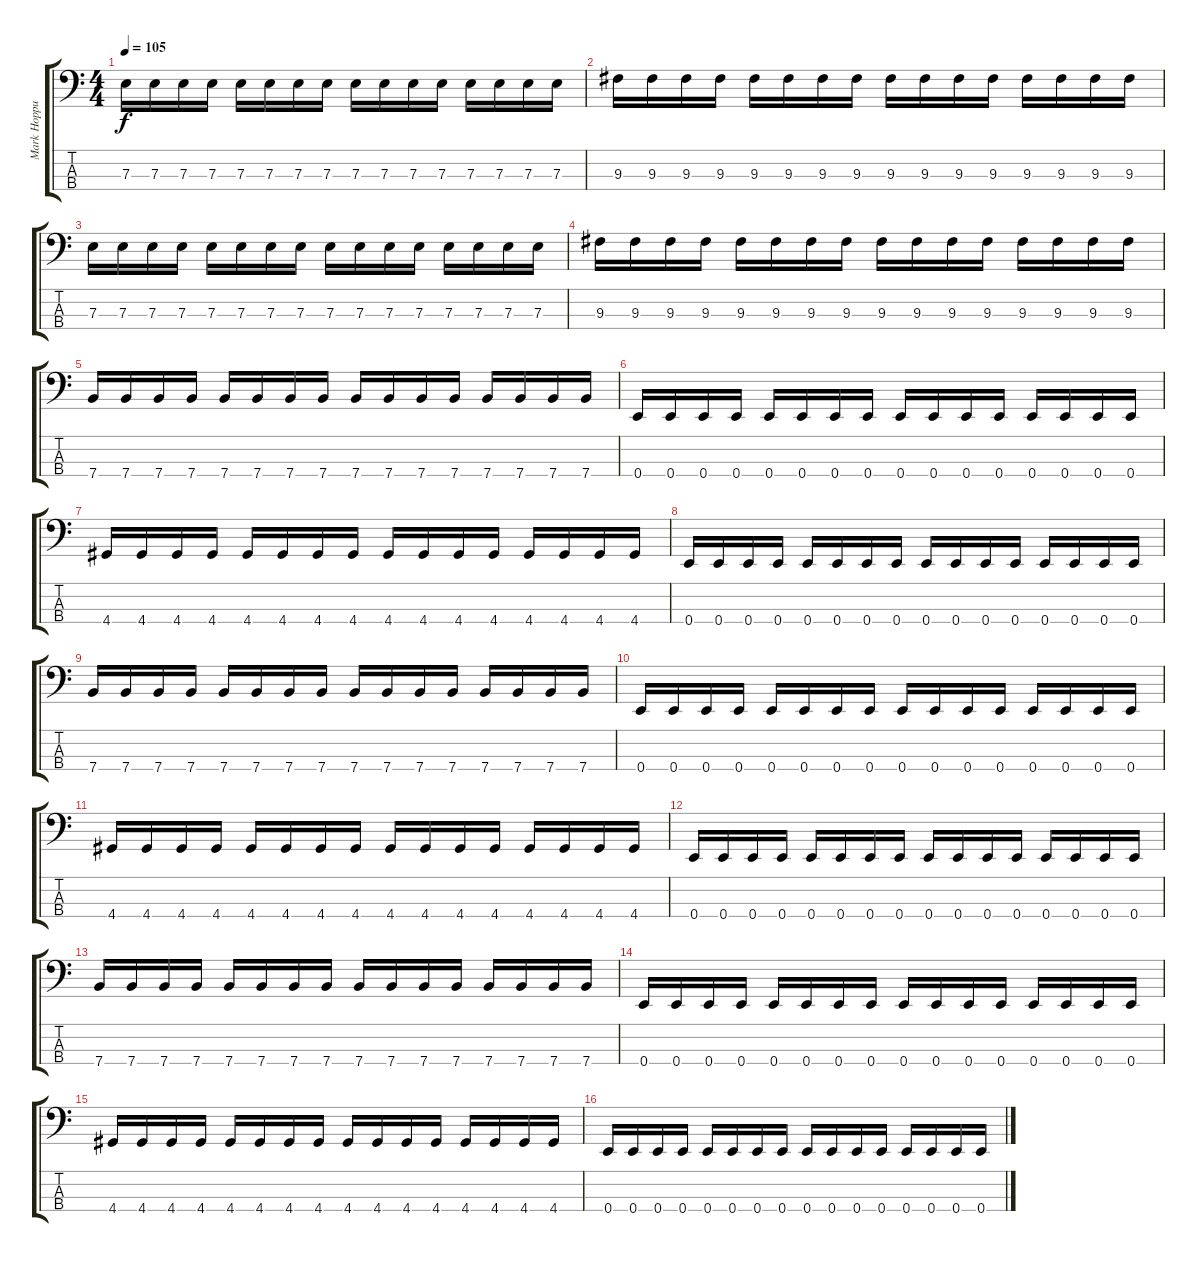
\track ("Mark Hoppus" "Mark Hoppu") {instrument electricbasspick}
\staff {score tabs}
\tuning (G2 D2 A1 E1) {hide}
\ts (4 4)
\tempo 105
\clef f4
\ks c
7.3.16{dy f} 7.3.16 7.3.16 7.3.16 7.3.16 7.3.16 7.3.16 7.3.16 7.3.16 7.3.16 7.3.16 7.3.16 7.3.16 7.3.16 7.3.16 7.3.16 |
9.3.16 9.3.16 9.3.16 9.3.16 9.3.16 9.3.16 9.3.16 9.3.16 9.3.16 9.3.16 9.3.16 9.3.16 9.3.16 9.3.16 9.3.16 9.3.16 |
7.3.16 7.3.16 7.3.16 7.3.16 7.3.16 7.3.16 7.3.16 7.3.16 7.3.16 7.3.16 7.3.16 7.3.16 7.3.16 7.3.16 7.3.16 7.3.16 |
9.3.16 9.3.16 9.3.16 9.3.16 9.3.16 9.3.16 9.3.16 9.3.16 9.3.16 9.3.16 9.3.16 9.3.16 9.3.16 9.3.16 9.3.16 9.3.16 |
7.4.16 7.4.16 7.4.16 7.4.16 7.4.16 7.4.16 7.4.16 7.4.16 7.4.16 7.4.16 7.4.16 7.4.16 7.4.16 7.4.16 7.4.16 7.4.16 |
0.4.16 0.4.16 0.4.16 0.4.16 0.4.16 0.4.16 0.4.16 0.4.16 0.4.16 0.4.16 0.4.16 0.4.16 0.4.16 0.4.16 0.4.16 0.4.16 |
4.4.16 4.4.16 4.4.16 4.4.16 4.4.16 4.4.16 4.4.16 4.4.16 4.4.16 4.4.16 4.4.16 4.4.16 4.4.16 4.4.16 4.4.16 4.4.16 |
0.4.16 0.4.16 0.4.16 0.4.16 0.4.16 0.4.16 0.4.16 0.4.16 0.4.16 0.4.16 0.4.16 0.4.16 0.4.16 0.4.16 0.4.16 0.4.16 |
7.4.16 7.4.16 7.4.16 7.4.16 7.4.16 7.4.16 7.4.16 7.4.16 7.4.16 7.4.16 7.4.16 7.4.16 7.4.16 7.4.16 7.4.16 7.4.16 |
0.4.16 0.4.16 0.4.16 0.4.16 0.4.16 0.4.16 0.4.16 0.4.16 0.4.16 0.4.16 0.4.16 0.4.16 0.4.16 0.4.16 0.4.16 0.4.16 |
4.4.16 4.4.16 4.4.16 4.4.16 4.4.16 4.4.16 4.4.16 4.4.16 4.4.16 4.4.16 4.4.16 4.4.16 4.4.16 4.4.16 4.4.16 4.4.16 |
0.4.16 0.4.16 0.4.16 0.4.16 0.4.16 0.4.16 0.4.16 0.4.16 0.4.16 0.4.16 0.4.16 0.4.16 0.4.16 0.4.16 0.4.16 0.4.16 |
7.4.16 7.4.16 7.4.16 7.4.16 7.4.16 7.4.16 7.4.16 7.4.16 7.4.16 7.4.16 7.4.16 7.4.16 7.4.16 7.4.16 7.4.16 7.4.16 |
0.4.16 0.4.16 0.4.16 0.4.16 0.4.16 0.4.16 0.4.16 0.4.16 0.4.16 0.4.16 0.4.16 0.4.16 0.4.16 0.4.16 0.4.16 0.4.16 |
4.4.16 4.4.16 4.4.16 4.4.16 4.4.16 4.4.16 4.4.16 4.4.16 4.4.16 4.4.16 4.4.16 4.4.16 4.4.16 4.4.16 4.4.16 4.4.16 |
0.4.16 0.4.16 0.4.16 0.4.16 0.4.16 0.4.16 0.4.16 0.4.16 0.4.16 0.4.16 0.4.16 0.4.16 0.4.16 0.4.16 0.4.16 0.4.16
